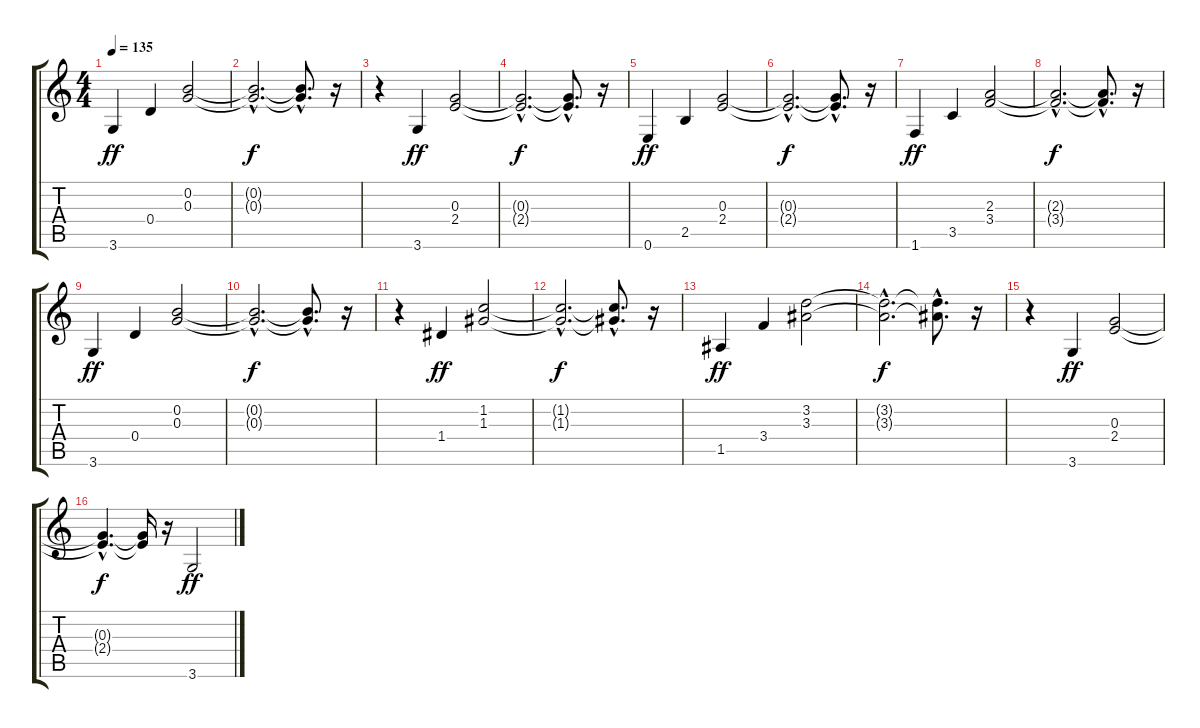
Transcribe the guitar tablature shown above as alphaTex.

\track "" {instrument acousticguitarnylon}
\staff {score tabs}
\tuning (E4 B3 G3 D3 A2 E2) {hide}
\ts (4 4)
\tempo 135
\clef g2
\ks c
3.6.4{dy ff} 0.4.4 (0.2 0.3).2 |
(0.2{hac t} 0.3{hac t}).2{d dy f} (0.2{hac t} 0.3{hac t}).8{d} r.16 |
r.4 3.6.4{dy ff} (0.3 2.4).2 |
(0.3{hac t} 2.4{hac t}).2{d dy f} (0.3{hac t} 2.4{hac t}).8{d} r.16 |
0.6.4{dy ff} 2.5.4 (0.3 2.4).2 |
(0.3{hac t} 2.4{hac t}).2{d dy f} (0.3{hac t} 2.4{hac t}).8{d} r.16 |
1.6.4{dy ff} 3.5.4 (2.3 3.4).2 |
(2.3{hac t} 3.4{hac t}).2{d dy f} (2.3{hac t} 3.4{hac t}).8{d} r.16 |
3.6.4{dy ff} 0.4.4 (0.2 0.3).2 |
(0.2{hac t} 0.3{hac t}).2{d dy f} (0.2{hac t} 0.3{hac t}).8{d} r.16 |
r.4 1.4.4{dy ff} (1.2 1.3).2 |
(1.2{hac t} 1.3{hac t}).2{d dy f} (1.2{hac t} 1.3{hac t}).8{d} r.16 |
1.5.4{dy ff} 3.4.4 (3.2 3.3).2 |
(3.2{hac t} 3.3{hac t}).2{d dy f} (3.2{hac t} 3.3{hac t}).8{d} r.16 |
r.4 3.6.4{dy ff} (0.3 2.4).2 |
(0.3{hac t} 2.4{hac t}).4{d dy f} (0.3{t} 2.4{t}).16 r.16 3.6.2{dy ff}
